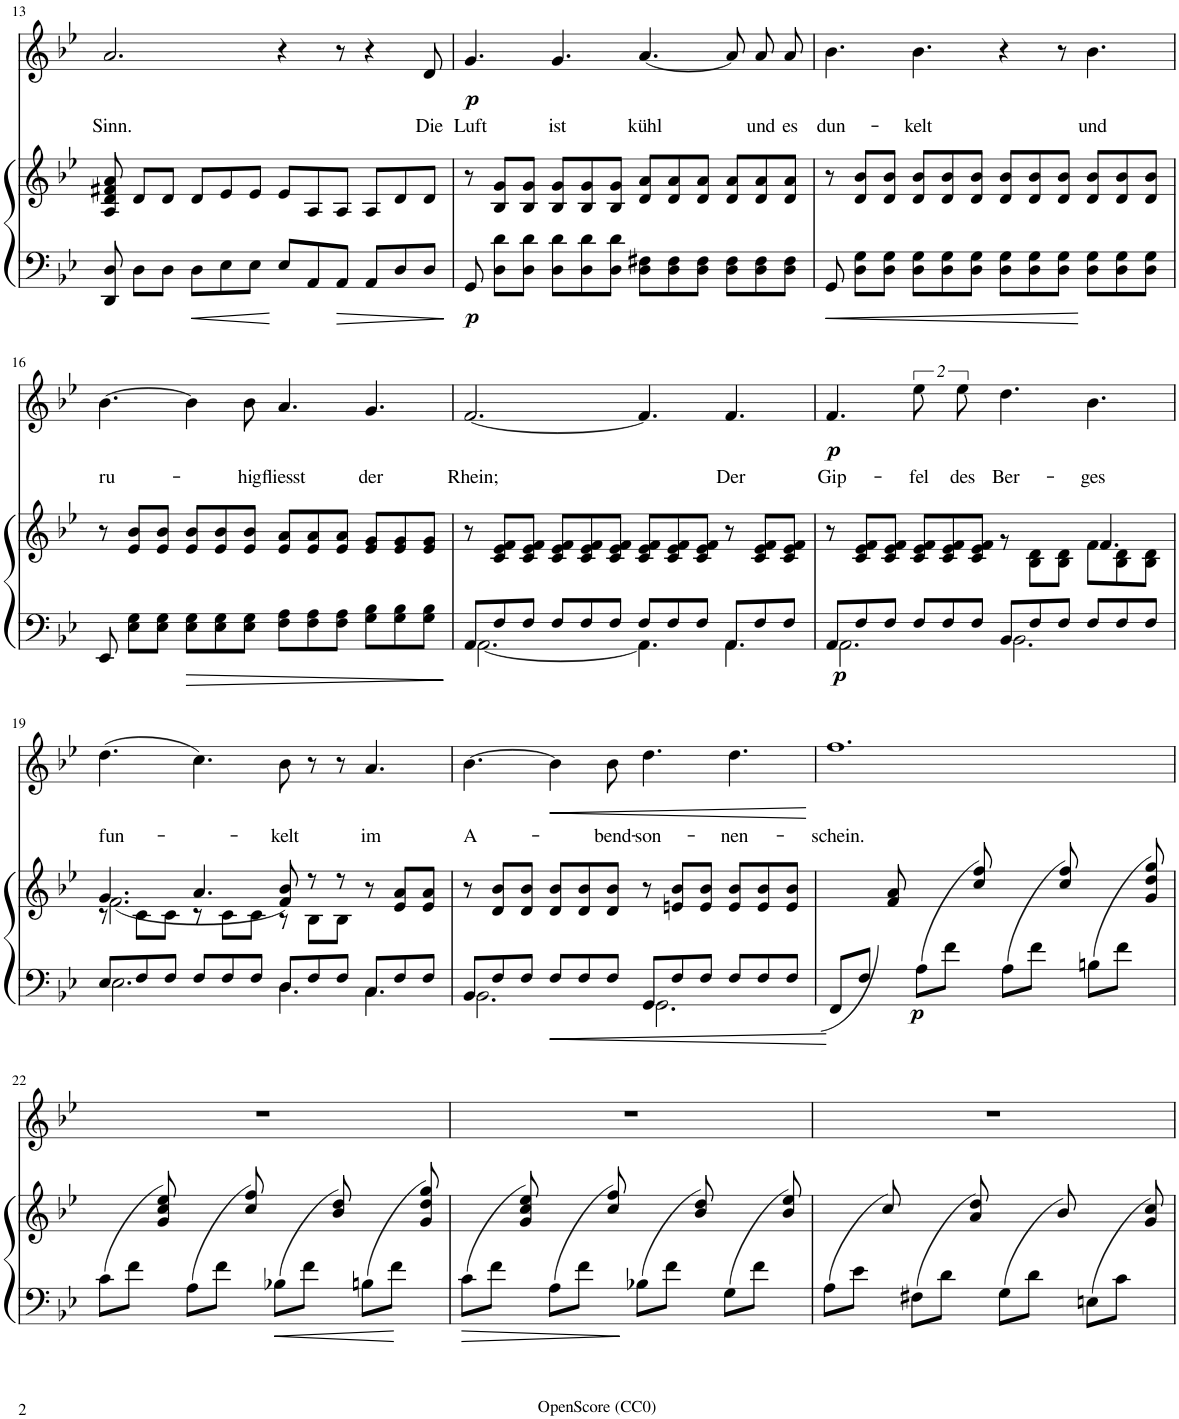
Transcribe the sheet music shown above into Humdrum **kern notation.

**kern	**kern	**dynam	**kern	**text	**dynam
*part2	*part2	*part2	*part1	*part1	*part1
*staff3	*staff2	*staff2/3	*staff1	*staff1	*staff1
*I"Piano	*	*	*I"Voice	*	*
*I'Pno	*	*	*	*	*
!!LO:PB:g=z
*clefF4	*clefG2	*	*clefG2	*	*
*k[b-e-]	*k[b-e-]	*	*k[b-e-]	*	*
*M12/8	*M12/8	*	*M12/8	*	*
=13	=13	=13	=13	=13	=13
!	!	!	!	!LO:LY:b	!
8DD/ 8D/	8A/ 8d/ 8f#X/ 8a/	.	2.a/	Sinn.	.
8D\L	8d/L	.	.	.	.
8D\J	8d/J	.	.	.	.
8D\L	8d/L	.	.	.	.
8E-\	8e-/	.	.	.	.
8E-\J	8e-/J	.	.	.	.
8E-/L	8e-/L	.	4r	.	.
8AA/	8A/	.	.	.	.
8AA/J	8A/J	.	8r	.	.
8AA/L	8A/L	.	4r	.	.
8D/	8d/	.	.	.	.
!	!	!	!	!LO:LY:b	!
8D/J	8d/J	.	8d/	Die	.
=14	=14	=14	=14	=14	=14
!	!	!LO:DY:b=2	!	!LO:LY:b	!LO:DY:b
8GG/	8r	p	4.g/	Luft	p
8D\ 8d\L	8B-/ 8g/L	.	.	.	.
8D\ 8d\J	8B-/ 8g/J	.	.	.	.
!	!	!	!	!LO:LY:b	!
8D\ 8d\L	8B-/ 8g/L	.	4.g/	ist	.
8D\ 8d\	8B-/ 8g/	.	.	.	.
8D\ 8d\J	8B-/ 8g/J	.	.	.	.
!	!	!	!	!LO:LY:b	!
8D\ 8F#X\L	8d/ 8a/L	.	[4.a/	kühl	.
8D\ 8F#\	8d/ 8a/	.	.	.	.
8D\ 8F#\J	8d/ 8a/J	.	.	.	.
8D\ 8F#\L	8d/ 8a/L	.	8a/L]	.	.
!	!	!	!	!LO:LY:b	!
8D\ 8F#\	8d/ 8a/	.	8a/	und	.
!	!	!	!	!LO:LY:b	!
8D\ 8F#\J	8d/ 8a/J	.	8a/J	es	.
=15	=15	=15	=15	=15	=15
!	!	!	!	!LO:LY:b	!
8GG/	8r	.	4.b-\	dun-	.
8D\ 8G\L	8d/ 8b-/L	.	.	.	.
8D\ 8G\J	8d/ 8b-/J	.	.	.	.
!	!	!	!	!LO:LY:b	!
8D\ 8G\L	8d/ 8b-/L	.	4.b-\	-kelt	.
8D\ 8G\	8d/ 8b-/	.	.	.	.
8D\ 8G\J	8d/ 8b-/J	.	.	.	.
8D\ 8G\L	8d/ 8b-/L	.	4r	.	.
8D\ 8G\	8d/ 8b-/	.	.	.	.
8D\ 8G\J	8d/ 8b-/J	.	8r	.	.
!	!	!	!	!LO:LY:b	!
8D\ 8G\L	8d/ 8b-/L	.	4.b-\	und	.
8D\ 8G\	8d/ 8b-/	.	.	.	.
8D\ 8G\J	8d/ 8b-/J	.	.	.	.
!!LO:LB:g=z
=16	=16	=16	=16	=16	=16
!	!	!	!	!LO:LY:b	!
8EE-/	8r	.	[4.b-\	ru-	.
8E-\ 8G\L	8e-/ 8b-/L	.	.	.	.
8E-\ 8G\J	8e-/ 8b-/J	.	.	.	.
8E-\ 8G\L	8e-/ 8b-/L	.	4b-\]	.	.
8E-\ 8G\	8e-/ 8b-/	.	.	.	.
!	!	!	!	!LO:LY:b	!
8E-\ 8G\J	8e-/ 8b-/J	.	8b-\	-hig	.
!	!	!	!	!LO:LY:b	!
8F\ 8A\L	8e-/ 8a/L	.	4.a/	fliesst	.
8F\ 8A\	8e-/ 8a/	.	.	.	.
8F\ 8A\J	8e-/ 8a/J	.	.	.	.
!	!	!	!	!LO:LY:b	!
8G\ 8B-\L	8e-/ 8g/L	.	4.g/	der	.
8G\ 8B-\	8e-/ 8g/	.	.	.	.
8G\ 8B-\J	8e-/ 8g/J	.	.	.	.
=17	=17	=17	=17	=17	=17
*^	*	*	*	*	*
!	!	!	!	!	!LO:LY:b	!
8AA/L	[2.AA\	8r	.	[2.f/	Rhein;	.
8F/	.	8c/ 8e-/ 8f/L	.	.	.	.
8F/J	.	8c/ 8e-/ 8f/J	.	.	.	.
8F/L	.	8c/ 8e-/ 8f/L	.	.	.	.
8F/	.	8c/ 8e-/ 8f/	.	.	.	.
8F/J	.	8c/ 8e-/ 8f/J	.	.	.	.
8F/L	4.AA\]	8c/ 8e-/ 8f/L	.	4.f/]	.	.
8F/	.	8c/ 8e-/ 8f/	.	.	.	.
8F/J	.	8c/ 8e-/ 8f/J	.	.	.	.
!LO:N:head=solid	!	!	!	!	!LO:LY:b	!
8AA/L	4.AA\	8r	.	4.f/	Der	.
8F/	.	8c/ 8e-/ 8f/L	.	.	.	.
8F/J	.	8c/ 8e-/ 8f/J	.	.	.	.
=18	=18	=18	=18	=18	=18	=18
*	*	*^	*	*	*	*
!	!	!	!	!LO:DY:b=2	!	!LO:LY:b	!LO:DY:b
8AA/L	2.AA\	8r	2.ryy	p	4.f/	Gip-	p
8F/	.	8c/ 8e-/ 8f/L	.	.	.	.	.
8F/J	.	8c/ 8e-/ 8f/J	.	.	.	.	.
!	!	!	!	!	!	!LO:LY:b	!
8F/L	.	8c/ 8e-/ 8f/L	.	.	16%3ee-\L	fel	.
8F/	.	8c/ 8e-/ 8f/	.	.	.	.	.
!	!	!	!	!	!	!LO:LY:b	!
.	.	.	.	.	16%3ee-\J	des	.
8F/J	.	8c/ 8e-/ 8f/J	.	.	.	.	.
!	!	!	!	!	!	!LO:LY:b	!
8BB-/L	2.BB-\	4.ryy	8r	.	4.dd\	Ber-	.
8F/	.	.	8B-\ 8d\L	.	.	.	.
8F/J	.	.	8B-\ 8d\J	.	.	.	.
!	!	!	!	!	!	!LO:LY:b	!
8F/L	.	4.f/	8f\L	.	4.b-\	-ges	.
8F/	.	.	8B-\ 8d\	.	.	.	.
8F/J	.	.	8B-\ 8d\J	.	.	.	.
!!LO:LB:g=z
=19	=19	=19	=19	=19	=19	=19	=19
*	*	*	*^	*	*	*	*
!	!	!	!	!	!	!	!LO:LY:b	!
8E-/L	2.E-\	4.g/	(2.f\	8r	.	(4.dd\	fun-	.
8F/	.	.	.	8c\L	.	.	.	.
8F/J	.	.	.	8c\J	.	.	.	.
8F/L	.	4.a/	.	8r	.	4.cc\)	.	.
8F/	.	.	.	8c\L	.	.	.	.
8F/J	.	.	.	8c\J	.	.	.	.
!LO:N:head=solid	!	!	!	!	!	!	!LO:LY:b	!
8D/L	4.D\	(8f/ 8b-/	4ryy	8r	.	8b-\	-kelt	.
8F/	.	8r	.	8B-\L	.	8r	.	.
8F/J	.	8r	2ryy	8B-\J	.	8r	.	.
!LO:N:head=solid	!	!	!	!	!	!	!LO:LY:b	!
8C/L	4.C\	8r	.	8ryy	.	4.a/	im	.
8F/	.	8e-/ 8a/L	.	4ryy	.	.	.	.
8F/J	.	8e-/ 8a/J	.	.	.	.	.	.
*	*	*v	*v	*v	*	*	*	*
=20	=20	=20	=20	=20	=20	=20
!	!	!	!	!	!LO:LY:b	!
8BB-/L	2.BB-\	8r	.	[4.b-\	A-	.
8F/	.	8d/ 8b-/L	.	.	.	.
8F/J	.	8d/ 8b-/J	.	.	.	.
8F/L	.	8d/ 8b-/L	.	4b-\]	.	.
8F/	.	8d/ 8b-/	.	.	.	.
!	!	!	!	!	!LO:LY:b	!
8F/J	.	8d/ 8b-/J	.	8b-\	-bend-	.
!	!	!	!	!	!LO:LY:b	!
8GG/L	2.GG\	8r	.	4.dd\	-son-	.
8F/	.	8en/ 8b-/L	.	.	.	.
8F/J	.	8e/ 8b-/J	.	.	.	.
!	!	!	!	!	!LO:LY:b	!
8F/L	.	8e/ 8b-/L	.	4.dd\	-nen-	.
8F/	.	8e/ 8b-/	.	.	.	.
8F/J	.	8e/ 8b-/J	.	.	.	.
*v	*v	*	*	*	*	*
=21	=21	=21	=21	=21	=21
*	*^	*	*	*	*
!	!	!	!	!	!LO:LY:b	!
8FF/L	1.ryy	4ryy	.	1.ff	-schein.	.
8F/J	.	.	.	.	.	.
8ryy	.	8f/ 8a/)	.	.	.	.
!	!	!	!LO:DY:b=2	!	!	!
(8A\L	.	4ryy	p	.	.	.
8f\J	.	.	.	.	.	.
8ryy	.	8cc/ 8ff/)	.	.	.	.
(8A\L	.	4ryy	.	.	.	.
8f\J	.	.	.	.	.	.
8ryy	.	8cc/ 8ff/)	.	.	.	.
(8Bn\L	.	4ryy	.	.	.	.
8f\J	.	.	.	.	.	.
8ryy	.	8g/ 8dd/ 8gg/)	.	.	.	.
!!LO:LB:g=z
=22	=22	=22	=22	=22	=22	=22
(8c\L	1.ryy	4ryy	.	1.r	.	.
8f\J	.	.	.	.	.	.
8ryy	.	8g/ 8cc/ 8ee-/)	.	.	.	.
(8A\L	.	4ryy	.	.	.	.
8f\J	.	.	.	.	.	.
8ryy	.	8cc/ 8ff/)	.	.	.	.
(8B-X\L	.	4ryy	.	.	.	.
8f\J	.	.	.	.	.	.
8ryy	.	8b-/ 8dd/)	.	.	.	.
(8Bn\L	.	4ryy	.	.	.	.
8f\J	.	.	.	.	.	.
8ryy	.	8g/ 8dd/ 8gg/)	.	.	.	.
=23	=23	=23	=23	=23	=23	=23
(8c\L	1.ryy	4ryy	.	1.r	.	.
8f\J	.	.	.	.	.	.
8ryy	.	8g/ 8cc/ 8ee-/)	.	.	.	.
(8A\L	.	4ryy	.	.	.	.
8f\J	.	.	.	.	.	.
8ryy	.	8cc/ 8ff/)	.	.	.	.
(8B-X\L	.	4ryy	.	.	.	.
8f\J	.	.	.	.	.	.
8ryy	.	8b-/ 8dd/)	.	.	.	.
(8G\L	.	4ryy	.	.	.	.
8f\J	.	.	.	.	.	.
8ryy	.	8b-/ 8ee-/)	.	.	.	.
=24	=24	=24	=24	=24	=24	=24
(8A\L	1.ryy	4ryy	.	1.r	.	.
8e-\J	.	.	.	.	.	.
8ryy	.	8cc/)	.	.	.	.
(8F#X\L	.	4ryy	.	.	.	.
8d\J	.	.	.	.	.	.
8ryy	.	8a/ 8dd/)	.	.	.	.
(8G\L	.	4ryy	.	.	.	.
8d\J	.	.	.	.	.	.
8ryy	.	8b-/)	.	.	.	.
(8En\L	.	4ryy	.	.	.	.
8c\J	.	.	.	.	.	.
8ryy	.	8g/ 8cc/)	.	.	.	.
*	*v	*v	*	*	*	*
=	=	=	=	=	=
*-	*-	*-	*-	*-	*-
